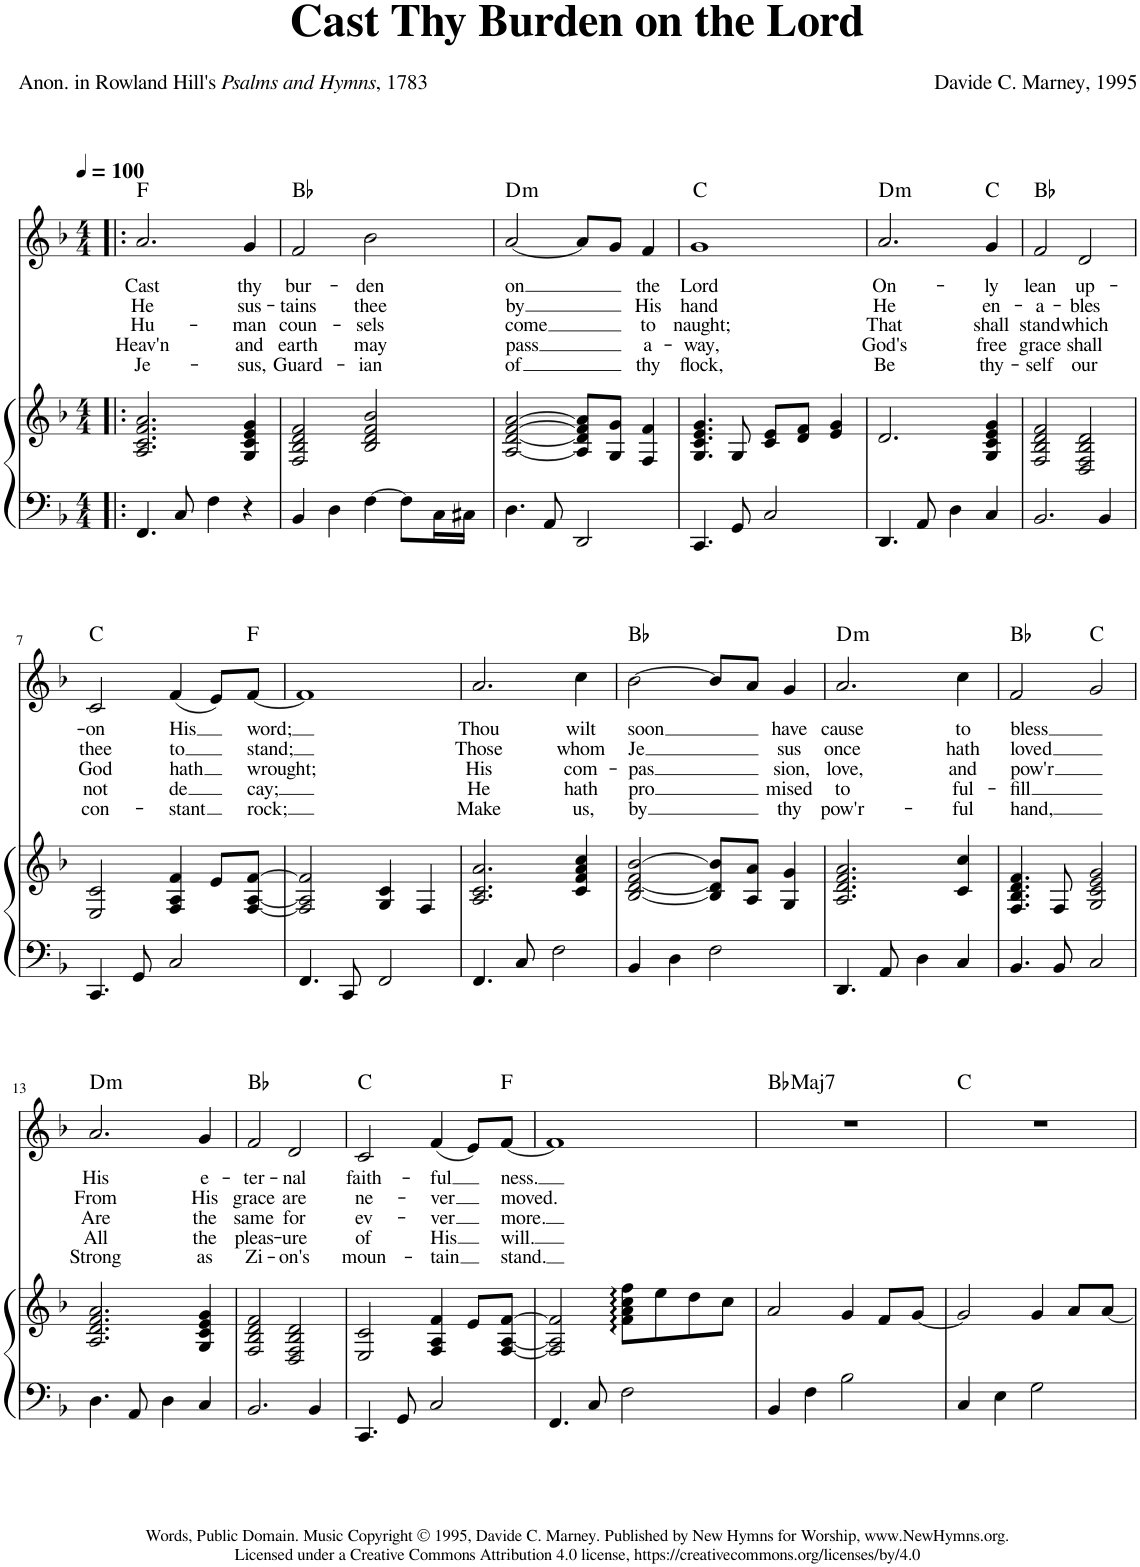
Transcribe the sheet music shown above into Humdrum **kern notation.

**kern	**kern	**kern	**text	**text	**text	**text	**text	**harte
*part2	*part2	*part1	*part1	*part1	*part1	*part1	*part1	*part1
*staff3	*staff2	*staff1	*staff1	*staff1	*staff1	*staff1	*staff1	*
*I"Piano	*	*I"Voice	*	*	*	*	*	*
*I'Pno	*	*I'V	*	*	*	*	*	*
*clefF4	*clefG2	*clefG2	*	*	*	*	*	*
*k[b-]	*k[b-]	*k[b-]	*	*	*	*	*	*
*F:	*F:	*F:	*	*	*	*	*	*
*M4/4	*M4/4	*M4/4	*	*	*	*	*	*
*MM100	*MM100	*MM100	*	*	*	*	*	*
=1!|:	=1!|:	=1!|:	=1!|:	=1!|:	=1!|:	=1!|:	=1!|:	=1!|:
!	!	!	!LO:LY:b	!LO:LY:b	!LO:LY:b	!LO:LY:b	!LO:LY:b	!
4.FF/	2.A/ 2.c/ 2.f/ 2.a/	2.a/	-Cast	-He	-Hu-	-Heav'n	-Je-	F:maj
8C/	.	.	.	.	.	.	.	.
4F\	.	.	.	.	.	.	.	.
!	!	!	!LO:LY:b	!LO:LY:b	!LO:LY:b	!LO:LY:b	!LO:LY:b	!
4r	4G/ 4c/ 4e/ 4g/	4g/	-thy	-sus-	-man	-and	-sus,	.
=2	=2	=2	=2	=2	=2	=2	=2	=2
!	!	!	!LO:LY:b	!LO:LY:b	!LO:LY:b	!LO:LY:b	!LO:LY:b	!
4BB-/	2F/ 2B-/ 2d/ 2f/	2f/	-bur-	-tains	-coun-	-earth	-Guard-	Bb:maj
4D\	.	.	.	.	.	.	.	.
!	!	!	!LO:LY:b	!LO:LY:b	!LO:LY:b	!LO:LY:b	!LO:LY:b	!
[4F\	2B-/ 2d/ 2f/ 2b-/	2b-\	-den	-thee	-sels	-may	-ian	.
8F\L]	.	.	.	.	.	.	.	.
16C\L	.	.	.	.	.	.	.	.
16C#X\JJ	.	.	.	.	.	.	.	.
=3	=3	=3	=3	=3	=3	=3	=3	=3
!	!	!	!LO:LY:b	!LO:LY:b	!LO:LY:b	!LO:LY:b	!LO:LY:b	!LO:H:kt=m
4.D\	[2A/ [2d/ [2f/ [2a/	[2a/	-on	-by	-come	-pass	-of	D:min
8AA/	.	.	.	.	.	.	.	.
2DD/	8A/] 8d/] 8f/] 8a/]L	8a/L]	.	.	.	.	.	.
.	8G/ 8g/J	8g/J	.	.	.	.	.	.
!	!	!	!LO:LY:b	!LO:LY:b	!LO:LY:b	!LO:LY:b	!LO:LY:b	!
.	4F/ 4f/	4f/	-the	-His	-to	-a-	-thy	.
=4	=4	=4	=4	=4	=4	=4	=4	=4
!	!	!	!LO:LY:b	!LO:LY:b	!LO:LY:b	!LO:LY:b	!LO:LY:b	!
4.CC/	4.G/ 4.c/ 4.e/ 4.g/	1g	-Lord	-hand	-naught;	-way,	-flock,	C:maj
8GG/	8G/	.	.	.	.	.	.	.
2C/	8c/ 8e/L	.	.	.	.	.	.	.
.	8d/ 8f/J	.	.	.	.	.	.	.
.	4e/ 4g/	.	.	.	.	.	.	.
=5	=5	=5	=5	=5	=5	=5	=5	=5
!	!	!	!LO:LY:b	!LO:LY:b	!LO:LY:b	!LO:LY:b	!LO:LY:b	!LO:H:kt=m
4.DD/	2.d/	2.a/	-On-	-He	-That	-God's	-Be	D:min
8AA/	.	.	.	.	.	.	.	.
4D\	.	.	.	.	.	.	.	.
!	!	!	!LO:LY:b	!LO:LY:b	!LO:LY:b	!LO:LY:b	!LO:LY:b	!
4C/	4G/ 4c/ 4e/ 4g/	4g/	-ly	-en-	-shall	-free	-thy-	C:maj
=6	=6	=6	=6	=6	=6	=6	=6	=6
!	!	!	!LO:LY:b	!LO:LY:b	!LO:LY:b	!LO:LY:b	!LO:LY:b	!
2.BB-/	2F/ 2B-/ 2d/ 2f/	2f/	-lean	-a-	-stand	-grace	-self	Bb:maj
!	!	!	!LO:LY:b	!LO:LY:b	!LO:LY:b	!LO:LY:b	!LO:LY:b	!
.	2D/ 2F/ 2B-/ 2d/	2d/	-up-	-bles	-which	-shall	-our	.
4BB-/	.	.	.	.	.	.	.	.
!!LO:LB:g=z
=7	=7	=7	=7	=7	=7	=7	=7	=7
!	!	!	!LO:LY:b	!LO:LY:b	!LO:LY:b	!LO:LY:b	!LO:LY:b	!
4.CC/	2E/ 2c/	2c/	-on	-thee	-God	-not	-con-	C:maj
8GG/	.	.	.	.	.	.	.	.
!	!	!	!LO:LY:b	!LO:LY:b	!LO:LY:b	!LO:LY:b	!LO:LY:b	!
2C/	4F/ 4A/ 4f/	(4f/	-His	-to	-hath	-de-	-stant	.
.	8e/L	8e/L)	.	.	.	.	.	.
!	!	!	!LO:LY:b	!LO:LY:b	!LO:LY:b	!LO:LY:b	!LO:LY:b	!
.	[8F/ [8A/ [8f/J	[8f/J	-word;	-stand;	-wrought;	-cay;	-rock;	F:maj
=8	=8	=8	=8	=8	=8	=8	=8	=8
4.FF/	2F/] 2A/] 2f/]	1f]	.	.	.	.	.	.
8CC/	.	.	.	.	.	.	.	.
2FF/	4G/ 4c/	.	.	.	.	.	.	.
.	4F/	.	.	.	.	.	.	.
=9	=9	=9	=9	=9	=9	=9	=9	=9
!	!	!	!LO:LY:b	!LO:LY:b	!LO:LY:b	!LO:LY:b	!LO:LY:b	!
4.FF/	2.A/ 2.c/ 2.a/	2.a/	-Thou	-Those	-His	-He	-Make	.
8C/	.	.	.	.	.	.	.	.
2F\	.	.	.	.	.	.	.	.
!	!	!	!LO:LY:b	!LO:LY:b	!LO:LY:b	!LO:LY:b	!LO:LY:b	!
.	4c/ 4f/ 4a/ 4cc/	4cc\	-wilt	-whom	-com-	-hath	-us,	.
=10	=10	=10	=10	=10	=10	=10	=10	=10
!	!	!	!LO:LY:b	!LO:LY:b	!LO:LY:b	!LO:LY:b	!LO:LY:b	!
4BB-/	[2B-/ [2d/ 2f/ [2b-/	[2b-\	-soon	-Je-	-pas-	-pro-	-by	Bb:maj
4D\	.	.	.	.	.	.	.	.
2F\	8B-/] 8d/] 8b-/]L	8b-/L]	.	.	.	.	.	.
.	8A/ 8a/J	8a/J	.	.	.	.	.	.
!	!	!	!LO:LY:b	!LO:LY:b	!LO:LY:b	!LO:LY:b	!LO:LY:b	!
.	4G/ 4g/	4g/	-have	-sus	-sion,	-mised	-thy	.
=11	=11	=11	=11	=11	=11	=11	=11	=11
!	!	!	!LO:LY:b	!LO:LY:b	!LO:LY:b	!LO:LY:b	!LO:LY:b	!LO:H:kt=m
4.DD/	2.A/ 2.d/ 2.f/ 2.a/	2.a/	-cause	-once	-love,	-to	-pow'r-	D:min
8AA/	.	.	.	.	.	.	.	.
4D\	.	.	.	.	.	.	.	.
!	!	!	!LO:LY:b	!LO:LY:b	!LO:LY:b	!LO:LY:b	!LO:LY:b	!
4C/	4c/ 4cc/	4cc\	-to	-hath	-and	-ful-	-ful	.
=12	=12	=12	=12	=12	=12	=12	=12	=12
!	!	!	!LO:LY:b	!LO:LY:b	!LO:LY:b	!LO:LY:b	!LO:LY:b	!
4.BB-/	4.F/ 4.B-/ 4.d/ 4.f/	2f/	-bless	-loved	-pow'r	-fill	-hand,	Bb:maj
8BB-/	8F/	.	.	.	.	.	.	.
2C/	2G/ 2c/ 2e/ 2g/	2g/	.	.	.	.	.	C:maj
!!LO:LB:g=z
=13	=13	=13	=13	=13	=13	=13	=13	=13
!	!	!	!LO:LY:b	!LO:LY:b	!LO:LY:b	!LO:LY:b	!LO:LY:b	!LO:H:kt=m
4.D\	2.A/ 2.d/ 2.f/ 2.a/	2.a/	-His	-From	-Are	-All	-Strong	D:min
8AA/	.	.	.	.	.	.	.	.
4D\	.	.	.	.	.	.	.	.
!	!	!	!LO:LY:b	!LO:LY:b	!LO:LY:b	!LO:LY:b	!LO:LY:b	!
4C/	4G/ 4c/ 4e/ 4g/	4g/	-e-	-His	-the	-the	-as	.
=14	=14	=14	=14	=14	=14	=14	=14	=14
!	!	!	!LO:LY:b	!LO:LY:b	!LO:LY:b	!LO:LY:b	!LO:LY:b	!
2.BB-/	2F/ 2B-/ 2d/ 2f/	2f/	-ter-	-grace	-same	-pleas-	-Zi-	Bb:maj
!	!	!	!LO:LY:b	!LO:LY:b	!LO:LY:b	!LO:LY:b	!LO:LY:b	!
.	2D/ 2F/ 2B-/ 2d/	2d/	-nal	-are	-for	-ure	-on's	.
4BB-/	.	.	.	.	.	.	.	.
=15	=15	=15	=15	=15	=15	=15	=15	=15
!	!	!	!LO:LY:b	!LO:LY:b	!LO:LY:b	!LO:LY:b	!LO:LY:b	!
4.CC/	2E/ 2c/	2c/	-faith-	-ne-	-ev-	-of	-moun-	C:maj
8GG/	.	.	.	.	.	.	.	.
!	!	!	!LO:LY:b	!LO:LY:b	!LO:LY:b	!LO:LY:b	!LO:LY:b	!
2C/	4F/ 4A/ 4f/	(4f/	-ful-	-ver	-ver-	-His	-tain	.
.	8e/L	8e/L)	.	.	.	.	.	.
!	!	!	!LO:LY:b	!LO:LY:b	!LO:LY:b	!LO:LY:b	!LO:LY:b	!
.	[8F/ [8A/ [8f/J	[8f/J	-ness.	-moved.	-more.	-will.	-stand.	F:maj
=16	=16	=16	=16	=16	=16	=16	=16	=16
4.FF/	2F/] 2A/] 2f/]	1f]	.	.	.	.	.	.
8C/	.	.	.	.	.	.	.	.
2F\	8f\ 8a\ 8cc\ 8ff\L	.	.	.	.	.	.	.
.	8ee\	.	.	.	.	.	.	.
.	8dd\	.	.	.	.	.	.	.
.	8cc\J	.	.	.	.	.	.	.
=17	=17	=17	=17	=17	=17	=17	=17	=17
!	!	!	!	!	!	!	!	!LO:H:kt=Maj7
4BB-/	2a/	1r	.	.	.	.	.	Bb:maj7
4F\	.	.	.	.	.	.	.	.
2B-\	4g/	.	.	.	.	.	.	.
.	8f/L	.	.	.	.	.	.	.
.	[8g/J	.	.	.	.	.	.	.
=18	=18	=18	=18	=18	=18	=18	=18	=18
4C/	2g/]	1r	.	.	.	.	.	C:maj
4E\	.	.	.	.	.	.	.	.
2G\	4g/	.	.	.	.	.	.	.
.	8a/L	.	.	.	.	.	.	.
.	[8a/J	.	.	.	.	.	.	.
=	=	=	=	=	=	=	=	=
*-	*-	*-	*-	*-	*-	*-	*-	*-
